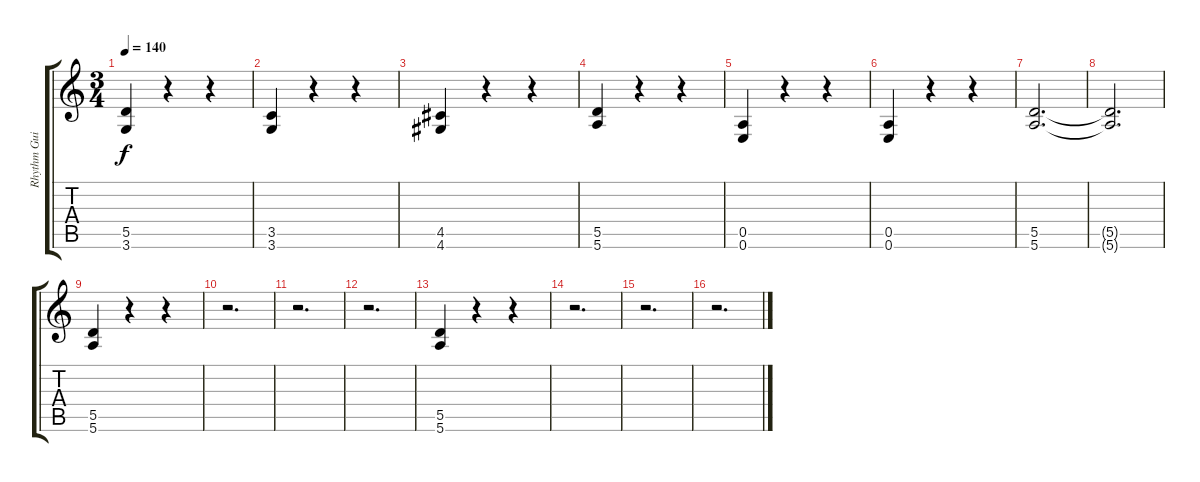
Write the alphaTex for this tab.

\track ("Rhythm Guitar 2" "Rhythm Gui") {instrument overdrivenguitar}
\staff {score tabs}
\tuning (E4 B3 G3 D3 A2 E2) {hide}
\ts (3 4)
\tempo 140
\clef g2
\ks c
(5.5 3.6).4{dy f} r.4 r.4 |
(3.5 3.6).4 r.4 r.4 |
(4.5 4.6).4 r.4 r.4 |
(5.5 5.6).4 r.4 r.4 |
(0.5 0.6).4 r.4 r.4 |
(0.5 0.6).4 r.4 r.4 |
(5.5 5.6).2{d} |
(5.5{t} 5.6{t}).2{d} |
(5.5 5.6).4 r.4 r.4 |
r.2{d} |
r.2{d} |
r.2{d} |
(5.5 5.6).4 r.4 r.4 |
r.2{d} |
r.2{d} |
r.2{d}
